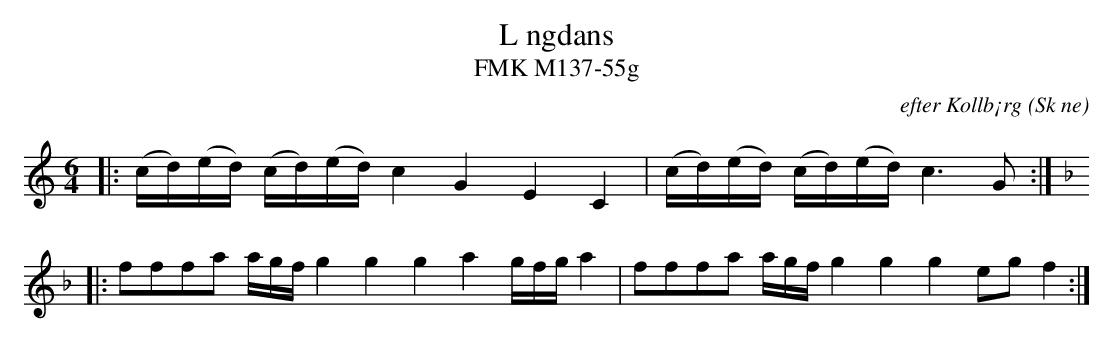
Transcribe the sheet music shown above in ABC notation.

X:1
T:L ngdans
T:FMK M137-55g
C:efter Kollb¡rg
O:Sk ne
M:6/4
L:1/16
K:C
|: (cd)(ed) (cd)(ed) c4 G4 E4 C4 |(cd)(ed) (cd)(ed) c4>G4 :|
|:[K:F] f2f2f2a2 agf g4 g4 g4 a4 gfg a4 | f2f2f2a2 agf g4 g4 g4 e2g2 f4  :|
